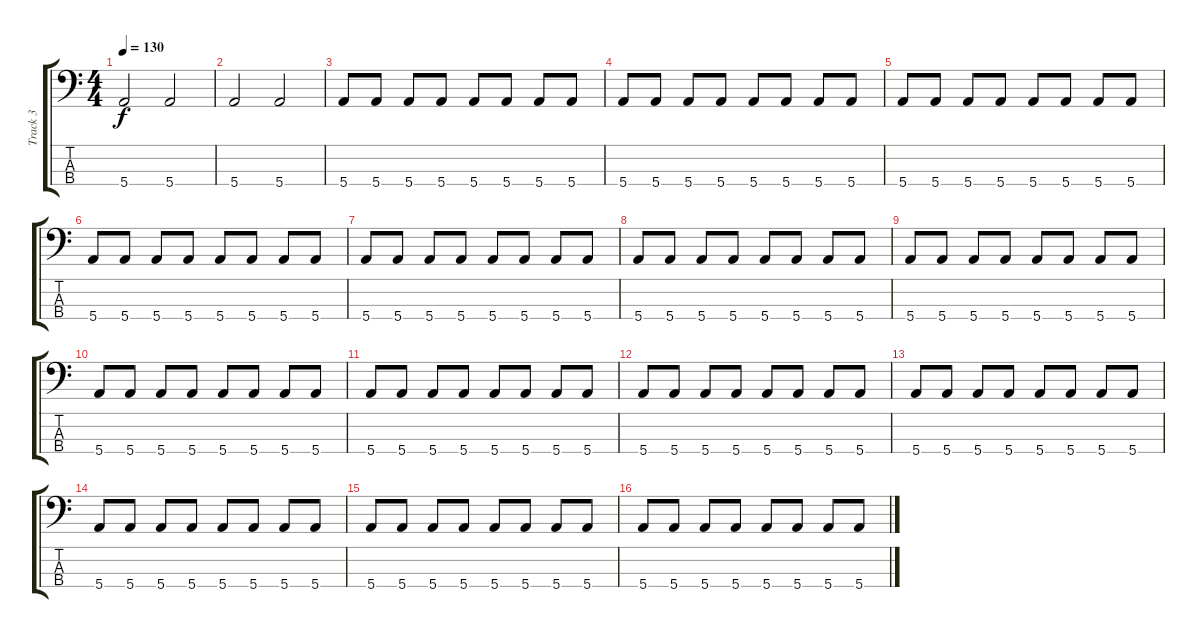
\track ("Track 3" "Track 3") {instrument electricbasspick}
\staff {score tabs}
\tuning (G2 D2 A1 E1) {hide}
\ts (4 4)
\tempo 130
\clef f4
\ks c
5.4.2{dy f} 5.4.2 |
5.4.2 5.4.2 |
5.4.8 5.4.8 5.4.8 5.4.8 5.4.8 5.4.8 5.4.8 5.4.8 |
5.4.8 5.4.8 5.4.8 5.4.8 5.4.8 5.4.8 5.4.8 5.4.8 |
5.4.8 5.4.8 5.4.8 5.4.8 5.4.8 5.4.8 5.4.8 5.4.8 |
5.4.8 5.4.8 5.4.8 5.4.8 5.4.8 5.4.8 5.4.8 5.4.8 |
5.4.8 5.4.8 5.4.8 5.4.8 5.4.8 5.4.8 5.4.8 5.4.8 |
5.4.8 5.4.8 5.4.8 5.4.8 5.4.8 5.4.8 5.4.8 5.4.8 |
5.4.8 5.4.8 5.4.8 5.4.8 5.4.8 5.4.8 5.4.8 5.4.8 |
5.4.8 5.4.8 5.4.8 5.4.8 5.4.8 5.4.8 5.4.8 5.4.8 |
5.4.8 5.4.8 5.4.8 5.4.8 5.4.8 5.4.8 5.4.8 5.4.8 |
5.4.8 5.4.8 5.4.8 5.4.8 5.4.8 5.4.8 5.4.8 5.4.8 |
5.4.8 5.4.8 5.4.8 5.4.8 5.4.8 5.4.8 5.4.8 5.4.8 |
5.4.8 5.4.8 5.4.8 5.4.8 5.4.8 5.4.8 5.4.8 5.4.8 |
5.4.8 5.4.8 5.4.8 5.4.8 5.4.8 5.4.8 5.4.8 5.4.8 |
5.4.8 5.4.8 5.4.8 5.4.8 5.4.8 5.4.8 5.4.8 5.4.8
